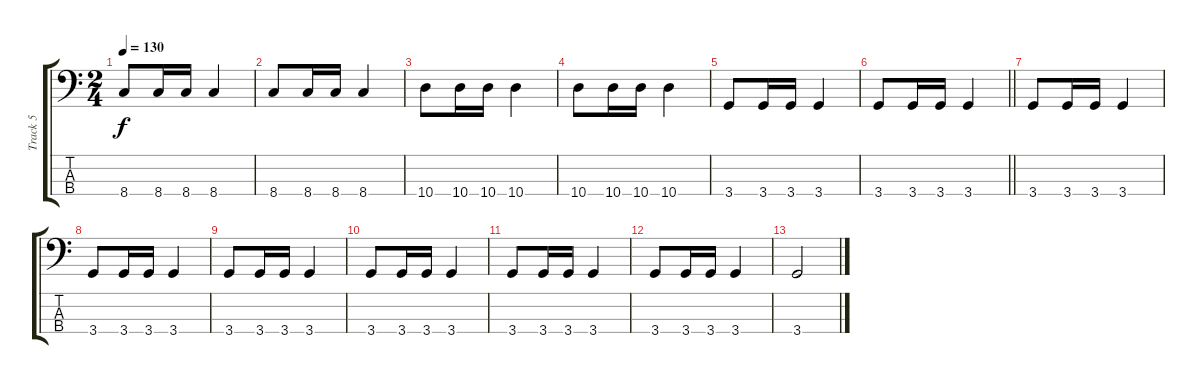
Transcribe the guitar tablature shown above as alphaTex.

\track ("Track 5" "Track 5") {instrument electricbassfinger}
\staff {score tabs}
\tuning (G2 D2 A1 E1) {hide}
\ts (2 4)
\tempo 130
\clef f4
\ks c
8.4.8{dy f} 8.4.16 8.4.16 8.4.4 |
8.4.8 8.4.16 8.4.16 8.4.4 |
10.4.8 10.4.16 10.4.16 10.4.4 |
10.4.8 10.4.16 10.4.16 10.4.4 |
3.4.8 3.4.16 3.4.16 3.4.4 |
\barLineRight lightlight
3.4.8 3.4.16 3.4.16 3.4.4 |
3.4.8 3.4.16 3.4.16 3.4.4 |
3.4.8 3.4.16 3.4.16 3.4.4 |
3.4.8 3.4.16 3.4.16 3.4.4 |
3.4.8 3.4.16 3.4.16 3.4.4 |
3.4.8 3.4.16 3.4.16 3.4.4 |
3.4.8 3.4.16 3.4.16 3.4.4 |
3.4.2
